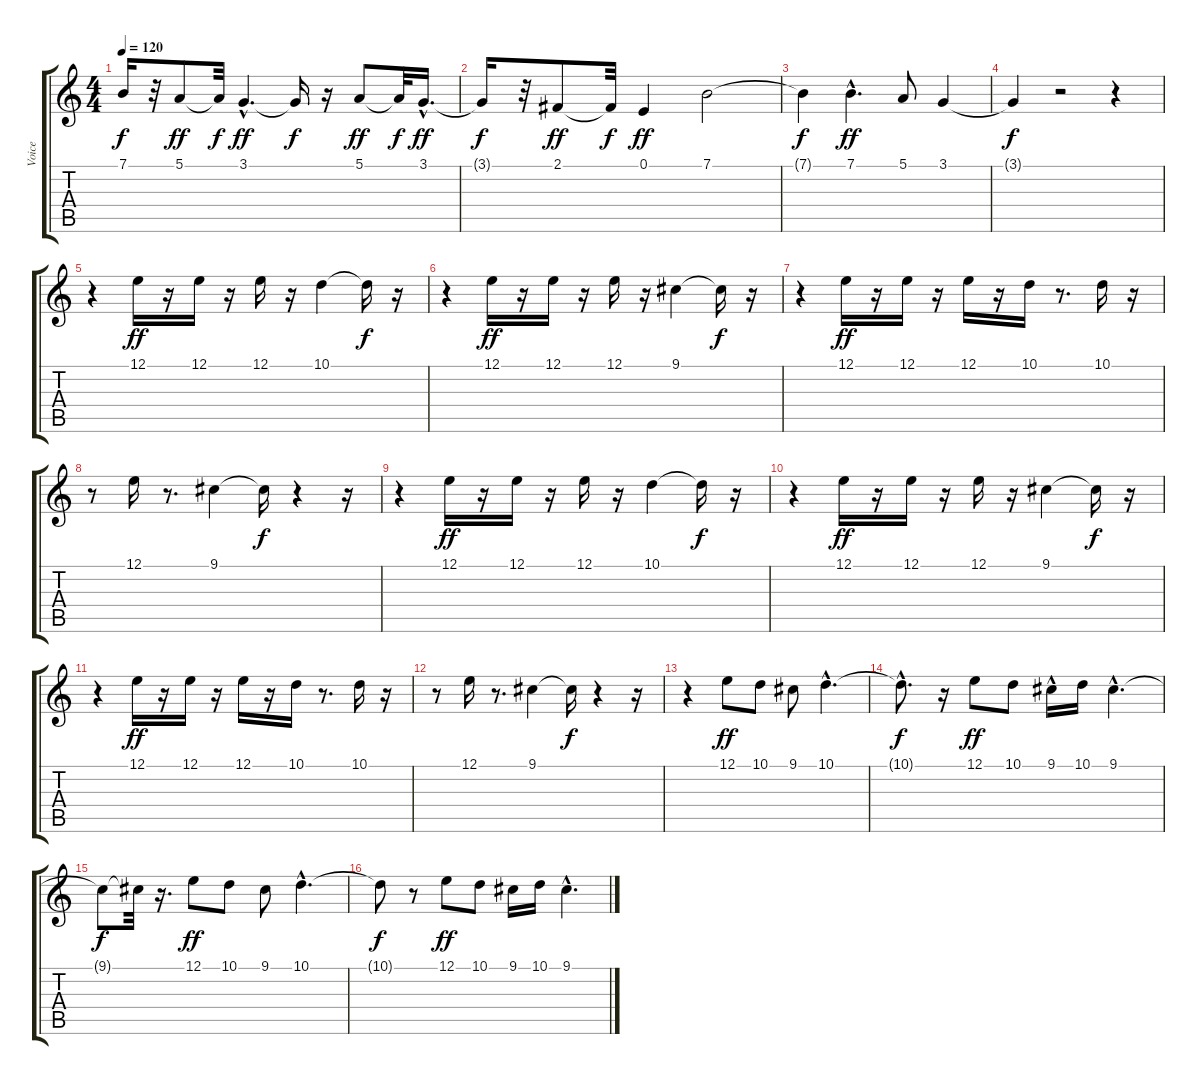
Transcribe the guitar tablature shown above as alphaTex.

\track ("Voice" "Voice") {instrument electricpiano2}
\staff {score tabs}
\tuning (E4 B3 G3 D3 A2 E2) {hide}
\ts (4 4)
\tempo 120
\clef g2
\ks c
7.1{t}.16{dy f} r.32 5.1.8{dy ff} 5.1{t}.32{dy f} 3.1{hac}.4{d dy ff} 3.1{t}.16{dy f} r.16 5.1.8{dy ff} 5.1{t}.32{dy f} 3.1{hac}.16{d dy ff} |
3.1{t}.16{dy f} r.32 2.1.8{dy ff} 2.1{t}.32{dy f} 0.1.4{dy ff} 7.1.2 |
7.1{t}.4{dy f} 7.1{hac}.4{d dy ff} 5.1.8 3.1.4 |
3.1{t}.4{dy f} r.2 r.4 |
r.4 12.1.16{dy ff} r.16 12.1.16 r.16 12.1.16 r.16 10.1.4 10.1{t}.16{dy f} r.16 |
r.4 12.1.16{dy ff} r.16 12.1.16 r.16 12.1.16 r.16 9.1.4 9.1{t}.16{dy f} r.16 |
r.4 12.1.16{dy ff} r.16 12.1.16 r.16 12.1.16 r.16 10.1.16 r.8{d} 10.1.16 r.16 |
r.8 12.1.16 r.8{d} 9.1.4 9.1{t}.16{dy f} r.4 r.16 |
r.4 12.1.16{dy ff} r.16 12.1.16 r.16 12.1.16 r.16 10.1.4 10.1{t}.16{dy f} r.16 |
r.4 12.1.16{dy ff} r.16 12.1.16 r.16 12.1.16 r.16 9.1.4 9.1{t}.16{dy f} r.16 |
r.4 12.1.16{dy ff} r.16 12.1.16 r.16 12.1.16 r.16 10.1.16 r.8{d} 10.1.16 r.16 |
r.8 12.1.16 r.8{d} 9.1.4 9.1{t}.16{dy f} r.4 r.16 |
r.4 12.1.8{dy ff} 10.1.8 9.1.8 10.1{hac}.4{d} |
10.1{hac t}.8{d dy f} r.16 12.1.8{dy ff} 10.1.8 9.1{hac}.16 10.1.16 9.1{hac}.4{d} |
9.1{t}.8{dy f} 9.1{t}.32 r.16{d} 12.1.8{dy ff} 10.1.8 9.1.8 10.1{hac}.4{d} |
10.1{t}.8{dy f} r.8 12.1.8{dy ff} 10.1.8 9.1.16 10.1.16 9.1{hac}.4{d}
